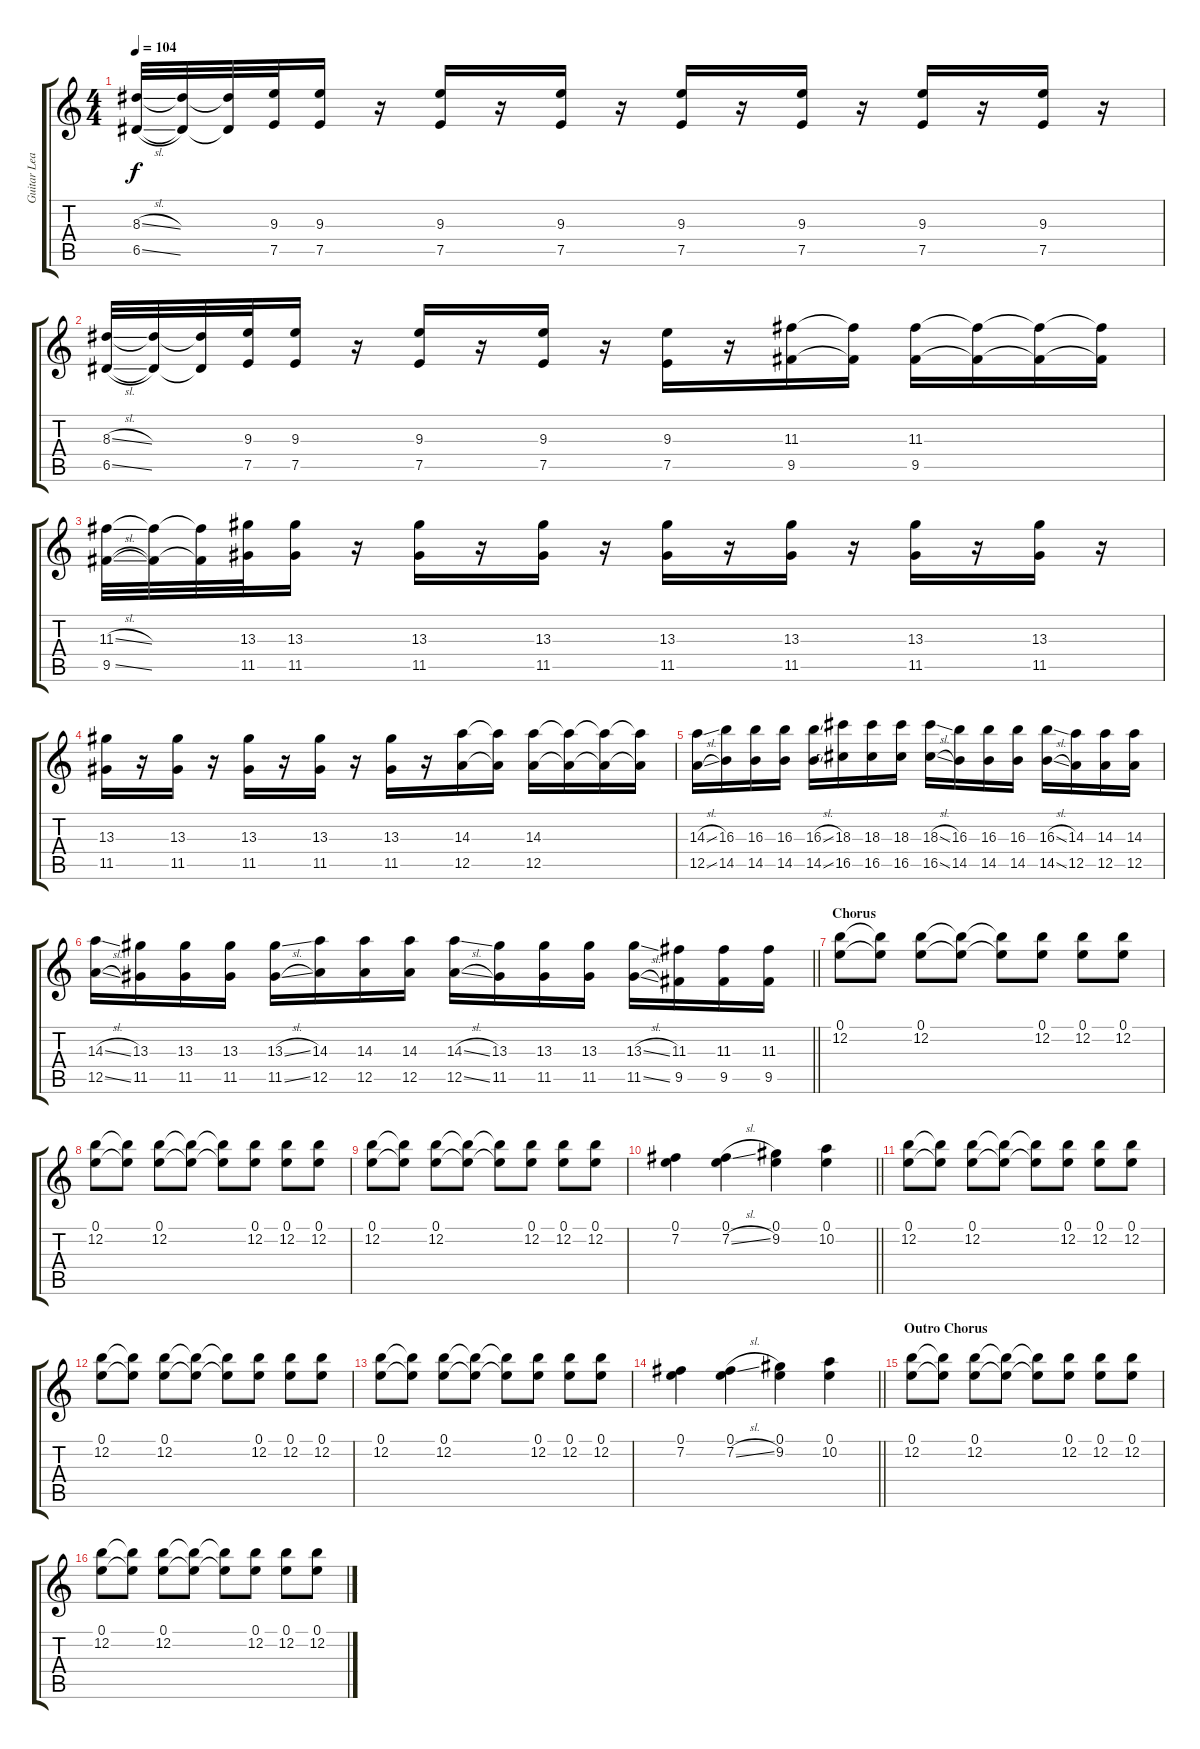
\track ("Guitar Lead" "Guitar Lea") {instrument distortionguitar}
\staff {score tabs}
\tuning (E4 B3 G3 D3 A2 E2) {hide}
\ts (4 4)
\tempo 104
\clef g2
\ks c
(8.3{sl} 6.5{sl}).32{dy f} (8.3{t} 6.5{t}).32 (8.3{t} 6.5{t}).32 (9.3 7.5).32 (9.3 7.5).16 r.16 (9.3 7.5).16 r.16 (9.3 7.5).16 r.16 (9.3 7.5).16 r.16 (9.3 7.5).16 r.16 (9.3 7.5).16 r.16 (9.3 7.5).16 r.16 |
(8.3{sl} 6.5{sl}).32 (8.3{t} 6.5{t}).32 (8.3{t} 6.5{t}).32 (9.3 7.5).32 (9.3 7.5).16 r.16 (9.3 7.5).16 r.16 (9.3 7.5).16 r.16 (9.3 7.5).16 r.16 (11.3 9.5).16 (11.3{t} 9.5{t}).16 (11.3 9.5).16 (11.3{t} 9.5{t}).16 (11.3{t} 9.5{t}).16 (11.3{t} 9.5{t}).16 |
(11.3{sl} 9.5{sl}).32 (11.3{t} 9.5{t}).32 (11.3{t} 9.5{t}).32 (13.3 11.5).32 (13.3 11.5).16 r.16 (13.3 11.5).16 r.16 (13.3 11.5).16 r.16 (13.3 11.5).16 r.16 (13.3 11.5).16 r.16 (13.3 11.5).16 r.16 (13.3 11.5).16 r.16 |
(13.3 11.5).16 r.16 (13.3 11.5).16 r.16 (13.3 11.5).16 r.16 (13.3 11.5).16 r.16 (13.3 11.5).16 r.16 (14.3 12.5).16 (14.3{t} 12.5{t}).16 (14.3 12.5).16 (14.3{t} 12.5{t}).16 (14.3{t} 12.5{t}).16 (14.3{t} 12.5{t}).16 |
(14.3{sl} 12.5{sl}).16 (16.3 14.5).16 (16.3 14.5).16 (16.3 14.5).16 (16.3{sl} 14.5{sl}).16 (18.3 16.5).16 (18.3 16.5).16 (18.3 16.5).16 (18.3{sl} 16.5{sl}).16 (16.3 14.5).16 (16.3 14.5).16 (16.3 14.5).16 (16.3{sl} 14.5{sl}).16 (14.3 12.5).16 (14.3 12.5).16 (14.3 12.5).16 |
\barLineRight lightlight
(14.3{sl} 12.5{sl}).16 (13.3 11.5).16 (13.3 11.5).16 (13.3 11.5).16 (13.3{sl} 11.5{sl}).16 (14.3 12.5).16 (14.3 12.5).16 (14.3 12.5).16 (14.3{sl} 12.5{sl}).16 (13.3 11.5).16 (13.3 11.5).16 (13.3 11.5).16 (13.3{sl} 11.5{sl}).16 (11.3 9.5).16 (11.3 9.5).16 (11.3 9.5).16 |
\section ("" "Chorus")
(0.1 12.2).8 (0.1{t} 12.2{t}).8 (0.1 12.2).8 (0.1{t} 12.2{t}).8 (0.1{t} 12.2{t}).8 (0.1 12.2).8 (0.1 12.2).8 (0.1 12.2).8 |
(0.1 12.2).8 (0.1{t} 12.2{t}).8 (0.1 12.2).8 (0.1{t} 12.2{t}).8 (0.1{t} 12.2{t}).8 (0.1 12.2).8 (0.1 12.2).8 (0.1 12.2).8 |
(0.1 12.2).8 (0.1{t} 12.2{t}).8 (0.1 12.2).8 (0.1{t} 12.2{t}).8 (0.1{t} 12.2{t}).8 (0.1 12.2).8 (0.1 12.2).8 (0.1 12.2).8 |
\barLineRight lightlight
(0.1 7.2).4 (0.1 7.2{sl}).4 (0.1 9.2).4 (0.1 10.2).4 |
(0.1 12.2).8 (0.1{t} 12.2{t}).8 (0.1 12.2).8 (0.1{t} 12.2{t}).8 (0.1{t} 12.2{t}).8 (0.1 12.2).8 (0.1 12.2).8 (0.1 12.2).8 |
(0.1 12.2).8 (0.1{t} 12.2{t}).8 (0.1 12.2).8 (0.1{t} 12.2{t}).8 (0.1{t} 12.2{t}).8 (0.1 12.2).8 (0.1 12.2).8 (0.1 12.2).8 |
(0.1 12.2).8 (0.1{t} 12.2{t}).8 (0.1 12.2).8 (0.1{t} 12.2{t}).8 (0.1{t} 12.2{t}).8 (0.1 12.2).8 (0.1 12.2).8 (0.1 12.2).8 |
\barLineRight lightlight
(0.1 7.2).4 (0.1 7.2{sl}).4 (0.1 9.2).4 (0.1 10.2).4 |
\section ("" "Outro Chorus")
(0.1 12.2).8 (0.1{t} 12.2{t}).8 (0.1 12.2).8 (0.1{t} 12.2{t}).8 (0.1{t} 12.2{t}).8 (0.1 12.2).8 (0.1 12.2).8 (0.1 12.2).8 |
(0.1 12.2).8 (0.1{t} 12.2{t}).8 (0.1 12.2).8 (0.1{t} 12.2{t}).8 (0.1{t} 12.2{t}).8 (0.1 12.2).8 (0.1 12.2).8 (0.1 12.2).8
